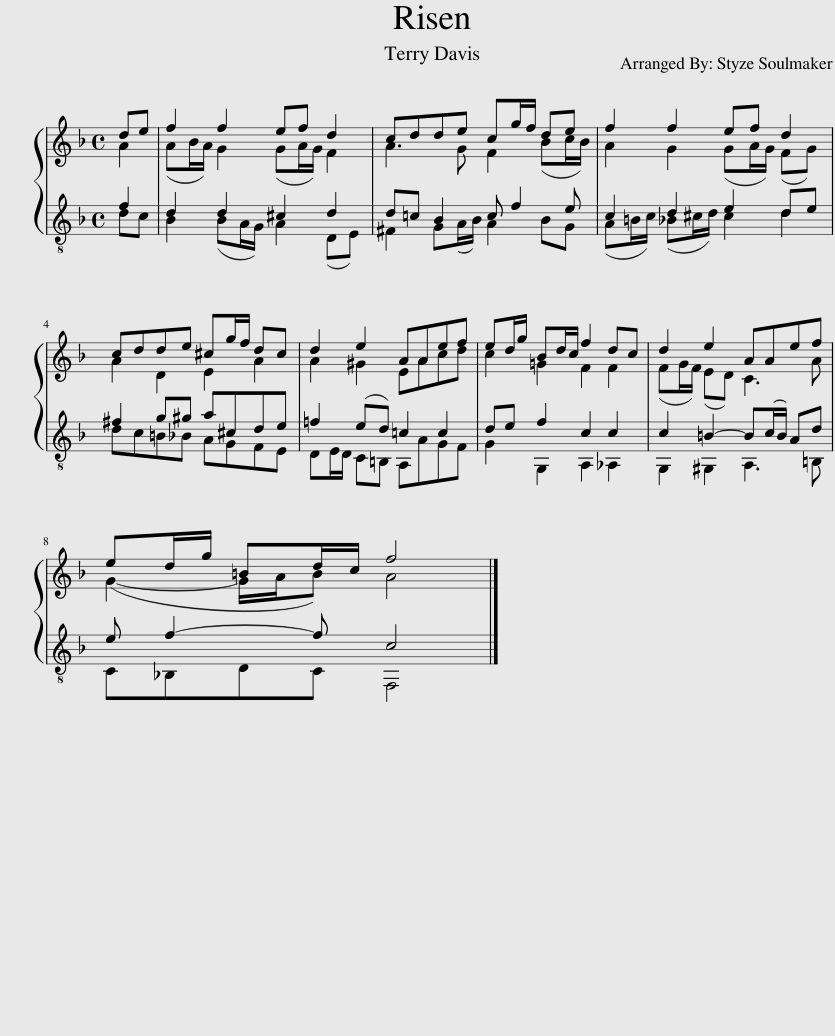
X:1
%%score { ( 1 2 ) | ( 3 4 ) }
L:1/8
M:4/4
I:linebreak $
K:F
V:1 treble
V:2 treble
V:3 treble-8
V:4 treble-8
V:1
 de | f2 f2 ef d2 | cdde cg/f/ de | f2 f2 ef d2 |$ cdde ^cg/f/ dc | %5
 d2 e2 AAef | ed/g/ Bd/c/ f2 dc | d2 e2 AAef |$ ed/g/ =Bd/c/ f4 |] %9
V:2
 A2 | (AB/A/) G2 (GA/G/) F2 | A3 G F2 (Bc/B/) | A2 G2 (GA/G/) (FG) |$ A2 D2 E2 A2 | %5
 A2 ^G2 EAcd | c2 =G2 F2 F2 | (FG/F/) (ED) C3 A |$ (G2- G/A/=B) A4 |] %9
V:3
 f2 | d2 d2 ^c2 d2 | d=c B2 c f2 e | c2 d2 e2 de |$ ^f2 g^g a^cde | %5
 =f2 (ed) =c2 c2 | de f2 c2 c2 | c2 =B2- B(c/B/) Ad |$ e f2- f c4 |] %9
V:4
 dc | B2 (BA/G/) A2 (DE) | ^F2 G(A/B/) A2 BG | (A=B/c/) (_B^c/d/) c2 d2 |$ dc=B_B AGFE | %5
 DE/D/ C=B, A,AGF | G2 G,2 A,2 _A,2 | G,2 ^G,2 A,3 =B, |$ C_B,DC F,4 |] %9
